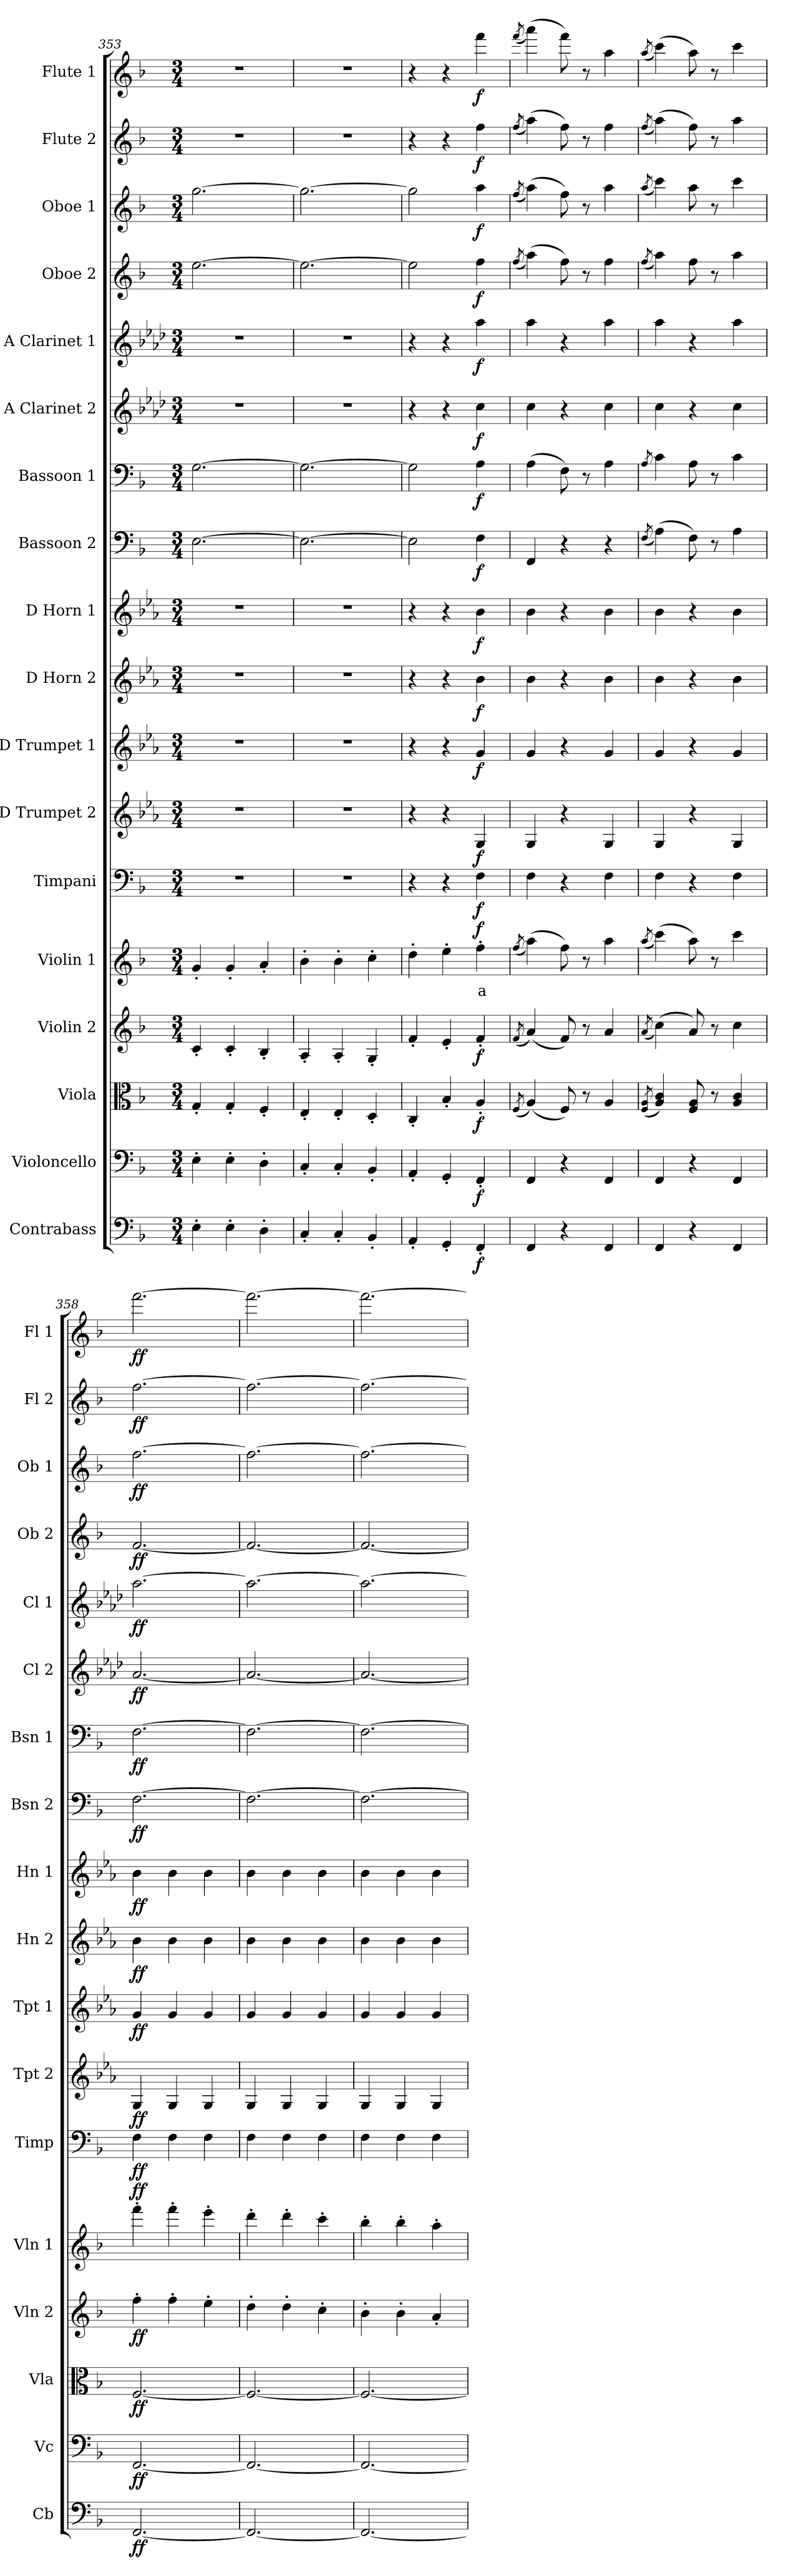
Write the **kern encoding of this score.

**kern	**dynam	**kern	**dynam	**kern	**dynam	**kern	**dynam	**kern	**text	**dynam	**kern	**dynam	**kern	**dynam	**kern	**dynam	**kern	**dynam	**kern	**dynam	**kern	**dynam	**kern	**dynam	**kern	**dynam	**kern	**dynam	**kern	**dynam	**kern	**dynam	**kern	**dynam	**kern	**dynam
*part18	*part18	*part17	*part17	*part16	*part16	*part15	*part15	*part14	*part14	*part14	*part13	*part13	*part12	*part12	*part11	*part11	*part10	*part10	*part9	*part9	*part8	*part8	*part7	*part7	*part6	*part6	*part5	*part5	*part4	*part4	*part3	*part3	*part2	*part2	*part1	*part1
*staff18	*staff18	*staff17	*staff17	*staff16	*staff16	*staff15	*staff15	*staff14	*staff14	*staff14	*staff13	*staff13	*staff12	*staff12	*staff11	*staff11	*staff10	*staff10	*staff9	*staff9	*staff8	*staff8	*staff7	*staff7	*staff6	*staff6	*staff5	*staff5	*staff4	*staff4	*staff3	*staff3	*staff2	*staff2	*staff1	*staff1
*I"Contrabass	*	*I"Violoncello	*	*I"Viola	*	*I"Violin 2	*	*I"Violin 1	*	*	*I"Timpani	*	*I"D Trumpet 2	*	*I"D Trumpet 1	*	*I"D Horn 2	*	*I"D Horn 1	*	*I"Bassoon 2	*	*I"Bassoon 1	*	*I"A Clarinet 2	*	*I"A Clarinet 1	*	*I"Oboe 2	*	*I"Oboe 1	*	*I"Flute 2	*	*I"Flute 1	*
*I'Cb	*	*I'Vc	*	*I'Vla	*	*I'Vln 2	*	*I'Vln 1	*	*	*I'Timp	*	*I'Tpt 2	*	*I'Tpt 1	*	*I'Hn 2	*	*I'Hn 1	*	*I'Bsn 2	*	*I'Bsn 1	*	*I'Cl 2	*	*I'Cl 1	*	*I'Ob 2	*	*I'Ob 1	*	*I'Fl 2	*	*I'Fl 1	*
*clefF4	*	*clefF4	*	*clefC3	*	*clefG2	*	*clefG2	*	*	*clefF4	*	*clefG2	*	*clefG2	*	*clefG2	*	*clefG2	*	*clefF4	*	*clefF4	*	*clefG2	*	*clefG2	*	*clefG2	*	*clefG2	*	*clefG2	*	*clefG2	*
*ITrd7c12	*	*	*	*	*	*	*	*	*	*	*	*	*ITrd-1c-2	*	*ITrd-1c-2	*	*ITrd6c10	*	*ITrd6c10	*	*	*	*	*	*ITrd2c3	*	*ITrd2c3	*	*	*	*	*	*	*	*	*
*k[b-]	*	*k[b-]	*	*k[b-]	*	*k[b-]	*	*k[b-]	*	*	*k[b-]	*	*k[b-]	*	*k[b-]	*	*k[b-]	*	*k[b-]	*	*k[b-]	*	*k[b-]	*	*k[b-]	*	*k[b-]	*	*k[b-]	*	*k[b-]	*	*k[b-]	*	*k[b-]	*
*M3/4	*	*M3/4	*	*M3/4	*	*M3/4	*	*M3/4	*	*	*M3/4	*	*M3/4	*	*M3/4	*	*M3/4	*	*M3/4	*	*M3/4	*	*M3/4	*	*M3/4	*	*M3/4	*	*M3/4	*	*M3/4	*	*M3/4	*	*M3/4	*
=353	=353	=353	=353	=353	=353	=353	=353	=353	=353	=353	=353	=353	=353	=353	=353	=353	=353	=353	=353	=353	=353	=353	=353	=353	=353	=353	=353	=353	=353	=353	=353	=353	=353	=353	=353	=353
4EE'\	.	4E'\	.	4G'/	.	4c'/	.	4g'/	.	.	2.r	.	2.r	.	2.r	.	2.r	.	2.r	.	[2.E\	.	[2.G\	.	2.r	.	2.r	.	[2.ee\	.	[2.gg\	.	2.r	.	2.r	.
4EE'\	.	4E'\	.	4G'/	.	4c'/	.	4g'/	.	.	.	.	.	.	.	.	.	.	.	.	.	.	.	.	.	.	.	.	.	.	.	.	.	.	.	.
4DD'\	.	4D'\	.	4F'/	.	4B-'/	.	4a'/	.	.	.	.	.	.	.	.	.	.	.	.	.	.	.	.	.	.	.	.	.	.	.	.	.	.	.	.
=354	=354	=354	=354	=354	=354	=354	=354	=354	=354	=354	=354	=354	=354	=354	=354	=354	=354	=354	=354	=354	=354	=354	=354	=354	=354	=354	=354	=354	=354	=354	=354	=354	=354	=354	=354	=354
4CC'/	.	4C'/	.	4E'/	.	4A'/	.	4b-'\	.	.	2.r	.	2.r	.	2.r	.	2.r	.	2.r	.	2.E\_	.	2.G\_	.	2.r	.	2.r	.	2.ee\_	.	2.gg\_	.	2.r	.	2.r	.
4CC'/	.	4C'/	.	4E'/	.	4A'/	.	4b-'\	.	.	.	.	.	.	.	.	.	.	.	.	.	.	.	.	.	.	.	.	.	.	.	.	.	.	.	.
4BBB-'/	.	4BB-'/	.	4D'/	.	4G'/	.	4cc'\	.	.	.	.	.	.	.	.	.	.	.	.	.	.	.	.	.	.	.	.	.	.	.	.	.	.	.	.
=355	=355	=355	=355	=355	=355	=355	=355	=355	=355	=355	=355	=355	=355	=355	=355	=355	=355	=355	=355	=355	=355	=355	=355	=355	=355	=355	=355	=355	=355	=355	=355	=355	=355	=355	=355	=355
4AAA'/	.	4AA'/	.	4C'/	.	4f'/	.	4dd'\	.	.	4r	.	4r	.	4r	.	4r	.	4r	.	2E\]	.	2G\]	.	4r	.	4r	.	2ee\]	.	2gg\]	.	4r	.	4r	.
4GGG'/	.	4GG'/	.	4B-'/	.	4e'/	.	4ee'\	.	.	4r	.	4r	.	4r	.	4r	.	4r	.	.	.	.	.	4r	.	4r	.	.	.	.	.	4r	.	4r	.
!	!LO:DY:b	!	!LO:DY:b	!	!LO:DY:b	!	!LO:DY:b	!	!LO:LY:b:color=#FF0000	!LO:DY:b	!	!LO:DY:b	!	!LO:DY:b	!	!LO:DY:b	!	!LO:DY:b	!	!LO:DY:b	!	!LO:DY:b	!	!LO:DY:b	!	!LO:DY:b	!	!LO:DY:b	!	!LO:DY:b	!	!LO:DY:b	!	!LO:DY:b	!	!LO:DY:b
4FFF'/	f	4FF'/	f	4A'/	f	4f'/	f	4ff'\	a	f	4F\	f	4A/	f	4a/	f	4c\	f	4c\	f	4F\	f	4A\	f	4a\	f	4ff\	f	4ff\	f	4aa\	f	4ff\	f	4fff\	f
=356	=356	=356	=356	=356	=356	=356	=356	=356	=356	=356	=356	=356	=356	=356	=356	=356	=356	=356	=356	=356	=356	=356	=356	=356	=356	=356	=356	=356	=356	=356	=356	=356	=356	=356	=356	=356
.	.	.	.	(8qF/	.	(8qf/	.	(8qff/	.	.	.	.	.	.	.	.	.	.	.	.	.	.	.	.	.	.	.	.	(8qff/	.	(8qff/	.	(8qff/	.	(8qfff/	.
4FFF/	.	4FF/	.	(4A/)	.	(4a/)	.	(4aa\)	.	.	4F\	.	4A/	.	4a/	.	4c\	.	4c\	.	4FF/	.	(4A\	.	4a\	.	4ff\	.	(4aa\)	.	(4aa\)	.	(4aa\)	.	(4aaa\)	.
4r	.	4r	.	8F/)	.	8f/)	.	8ff\)	.	.	4r	.	4r	.	4r	.	4r	.	4r	.	4r	.	8F\)	.	4r	.	4r	.	8ff\)	.	8ff\)	.	8ff\)	.	8fff\)	.
.	.	.	.	8r	.	8r	.	8r	.	.	.	.	.	.	.	.	.	.	.	.	.	.	8r	.	.	.	.	.	8r	.	8r	.	8r	.	8r	.
4FFF/	.	4FF/	.	4A/	.	4a/	.	4aa\	.	.	4F\	.	4A/	.	4a/	.	4c\	.	4c\	.	4r	.	4A\	.	4a\	.	4ff\	.	4ff\	.	4aa\	.	4ff\	.	4aa\	.
!!LO:PB:g=z
=357	=357	=357	=357	=357	=357	=357	=357	=357	=357	=357	=357	=357	=357	=357	=357	=357	=357	=357	=357	=357	=357	=357	=357	=357	=357	=357	=357	=357	=357	=357	=357	=357	=357	=357	=357	=357
.	.	.	.	(8qF/ 8qA/	.	(8qa/	.	(8qaa/	.	.	.	.	.	.	.	.	.	.	.	.	(8qF/	.	8qA/	.	.	.	.	.	(8qff/	.	(8qaa/	.	(8qff/	.	(8qaa/	.
4FFF/	.	4FF/	.	4A/ 4c/)	.	(4cc\)	.	(4ccc\)	.	.	4F\	.	4A/	.	4a/	.	4c\	.	4c\	.	(4A\)	.	4c\	.	4a\	.	4ff\	.	4aa\)	.	4ccc\)	.	(4aa\)	.	(4ccc\)	.
4r	.	4r	.	8F/ 8A/	.	8a/)	.	8aa\)	.	.	4r	.	4r	.	4r	.	4r	.	4r	.	8F\)	.	8A\	.	4r	.	4r	.	8ff\	.	8aa\	.	8ff\)	.	8aa\)	.
.	.	.	.	8r	.	8r	.	8r	.	.	.	.	.	.	.	.	.	.	.	.	8r	.	8r	.	.	.	.	.	8r	.	8r	.	8r	.	8r	.
4FFF/	.	4FF/	.	4A/ 4c/	.	4cc\	.	4ccc\	.	.	4F\	.	4A/	.	4a/	.	4c\	.	4c\	.	4A\	.	4c\	.	4a\	.	4ff\	.	4aa\	.	4ccc\	.	4aa\	.	4ccc\	.
=358	=358	=358	=358	=358	=358	=358	=358	=358	=358	=358	=358	=358	=358	=358	=358	=358	=358	=358	=358	=358	=358	=358	=358	=358	=358	=358	=358	=358	=358	=358	=358	=358	=358	=358	=358	=358
!	!LO:DY:b	!	!LO:DY:b	!	!LO:DY:b	!	!LO:DY:b	!	!	!LO:DY:b	!	!LO:DY:b	!	!LO:DY:b	!	!LO:DY:b	!	!LO:DY:b	!	!LO:DY:b	!	!LO:DY:b	!	!LO:DY:b	!	!LO:DY:b	!	!LO:DY:b	!	!LO:DY:b	!	!LO:DY:b	!	!LO:DY:b	!	!LO:DY:b
[2.FFF/	ff	[2.FF/	ff	[2.F/	ff	4ff'\	ff	4fff'\	.	ff	4F\	ff	4A/	ff	4a/	ff	4c\	ff	4c\	ff	[2.F\	ff	[2.F\	ff	[2.f/	ff	[2.ff\	ff	[2.f/	ff	[2.ff\	ff	[2.ff\	ff	[2.fff\	ff
.	.	.	.	.	.	4ff'\	.	4fff'\	.	.	4F\	.	4A/	.	4a/	.	4c\	.	4c\	.	.	.	.	.	.	.	.	.	.	.	.	.	.	.	.	.
.	.	.	.	.	.	4ee'\	.	4eee'\	.	.	4F\	.	4A/	.	4a/	.	4c\	.	4c\	.	.	.	.	.	.	.	.	.	.	.	.	.	.	.	.	.
=359	=359	=359	=359	=359	=359	=359	=359	=359	=359	=359	=359	=359	=359	=359	=359	=359	=359	=359	=359	=359	=359	=359	=359	=359	=359	=359	=359	=359	=359	=359	=359	=359	=359	=359	=359	=359
2.FFF/_	.	2.FF/_	.	2.F/_	.	4dd'\	.	4ddd'\	.	.	4F\	.	4A/	.	4a/	.	4c\	.	4c\	.	2.F\_	.	2.F\_	.	2.f/_	.	2.ff\_	.	2.f/_	.	2.ff\_	.	2.ff\_	.	2.fff\_	.
.	.	.	.	.	.	4dd'\	.	4ddd'\	.	.	4F\	.	4A/	.	4a/	.	4c\	.	4c\	.	.	.	.	.	.	.	.	.	.	.	.	.	.	.	.	.
.	.	.	.	.	.	4cc'\	.	4ccc'\	.	.	4F\	.	4A/	.	4a/	.	4c\	.	4c\	.	.	.	.	.	.	.	.	.	.	.	.	.	.	.	.	.
=360	=360	=360	=360	=360	=360	=360	=360	=360	=360	=360	=360	=360	=360	=360	=360	=360	=360	=360	=360	=360	=360	=360	=360	=360	=360	=360	=360	=360	=360	=360	=360	=360	=360	=360	=360	=360
2.FFF/_	.	2.FF/_	.	2.F/_	.	4b-'\	.	4bb-'\	.	.	4F\	.	4A/	.	4a/	.	4c\	.	4c\	.	2.F\_	.	2.F\_	.	2.f/_	.	2.ff\_	.	2.f/_	.	2.ff\_	.	2.ff\_	.	2.fff\_	.
.	.	.	.	.	.	4b-'\	.	4bb-'\	.	.	4F\	.	4A/	.	4a/	.	4c\	.	4c\	.	.	.	.	.	.	.	.	.	.	.	.	.	.	.	.	.
.	.	.	.	.	.	4a'/	.	4aa'\	.	.	4F\	.	4A/	.	4a/	.	4c\	.	4c\	.	.	.	.	.	.	.	.	.	.	.	.	.	.	.	.	.
=	=	=	=	=	=	=	=	=	=	=	=	=	=	=	=	=	=	=	=	=	=	=	=	=	=	=	=	=	=	=	=	=	=	=	=	=
*-	*-	*-	*-	*-	*-	*-	*-	*-	*-	*-	*-	*-	*-	*-	*-	*-	*-	*-	*-	*-	*-	*-	*-	*-	*-	*-	*-	*-	*-	*-	*-	*-	*-	*-	*-	*-
